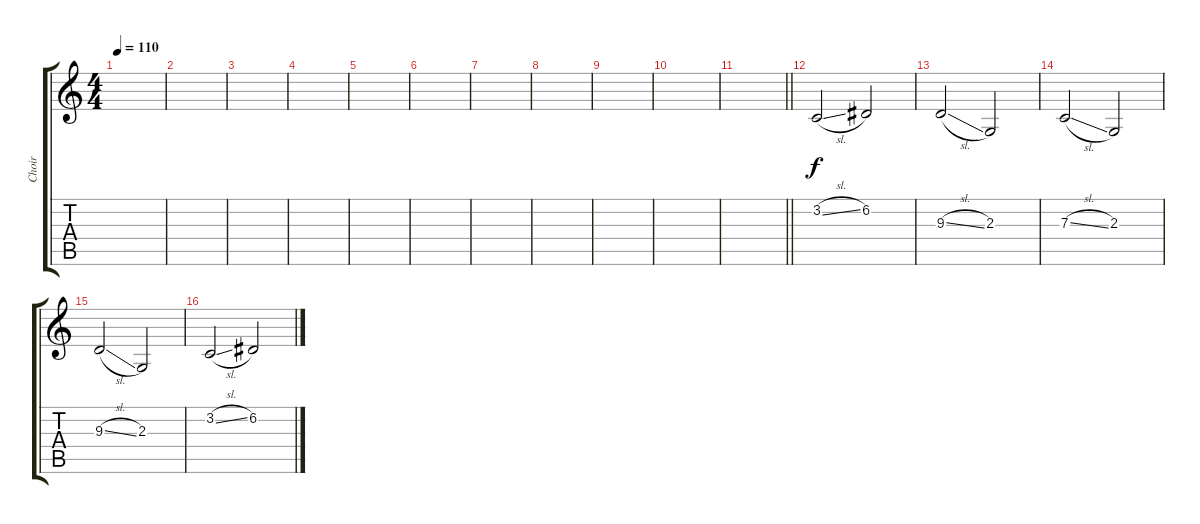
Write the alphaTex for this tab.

\track ("Choir" "Choir") {instrument choiraahs}
\staff {score tabs}
\tuning (D4 A3 F3 C3 G2 C2) {hide}
\ts (4 4)
\tempo 110
\clef g2
\ks c
|
|
|
|
|
|
|
|
|
|
\barLineRight lightlight
|
\section ("" "")
3.2{sl}.2 6.2.2 |
9.3{sl}.2 2.3.2 |
7.3{sl}.2 2.3.2 |
9.3{sl}.2 2.3.2 |
3.2{sl}.2 6.2.2
